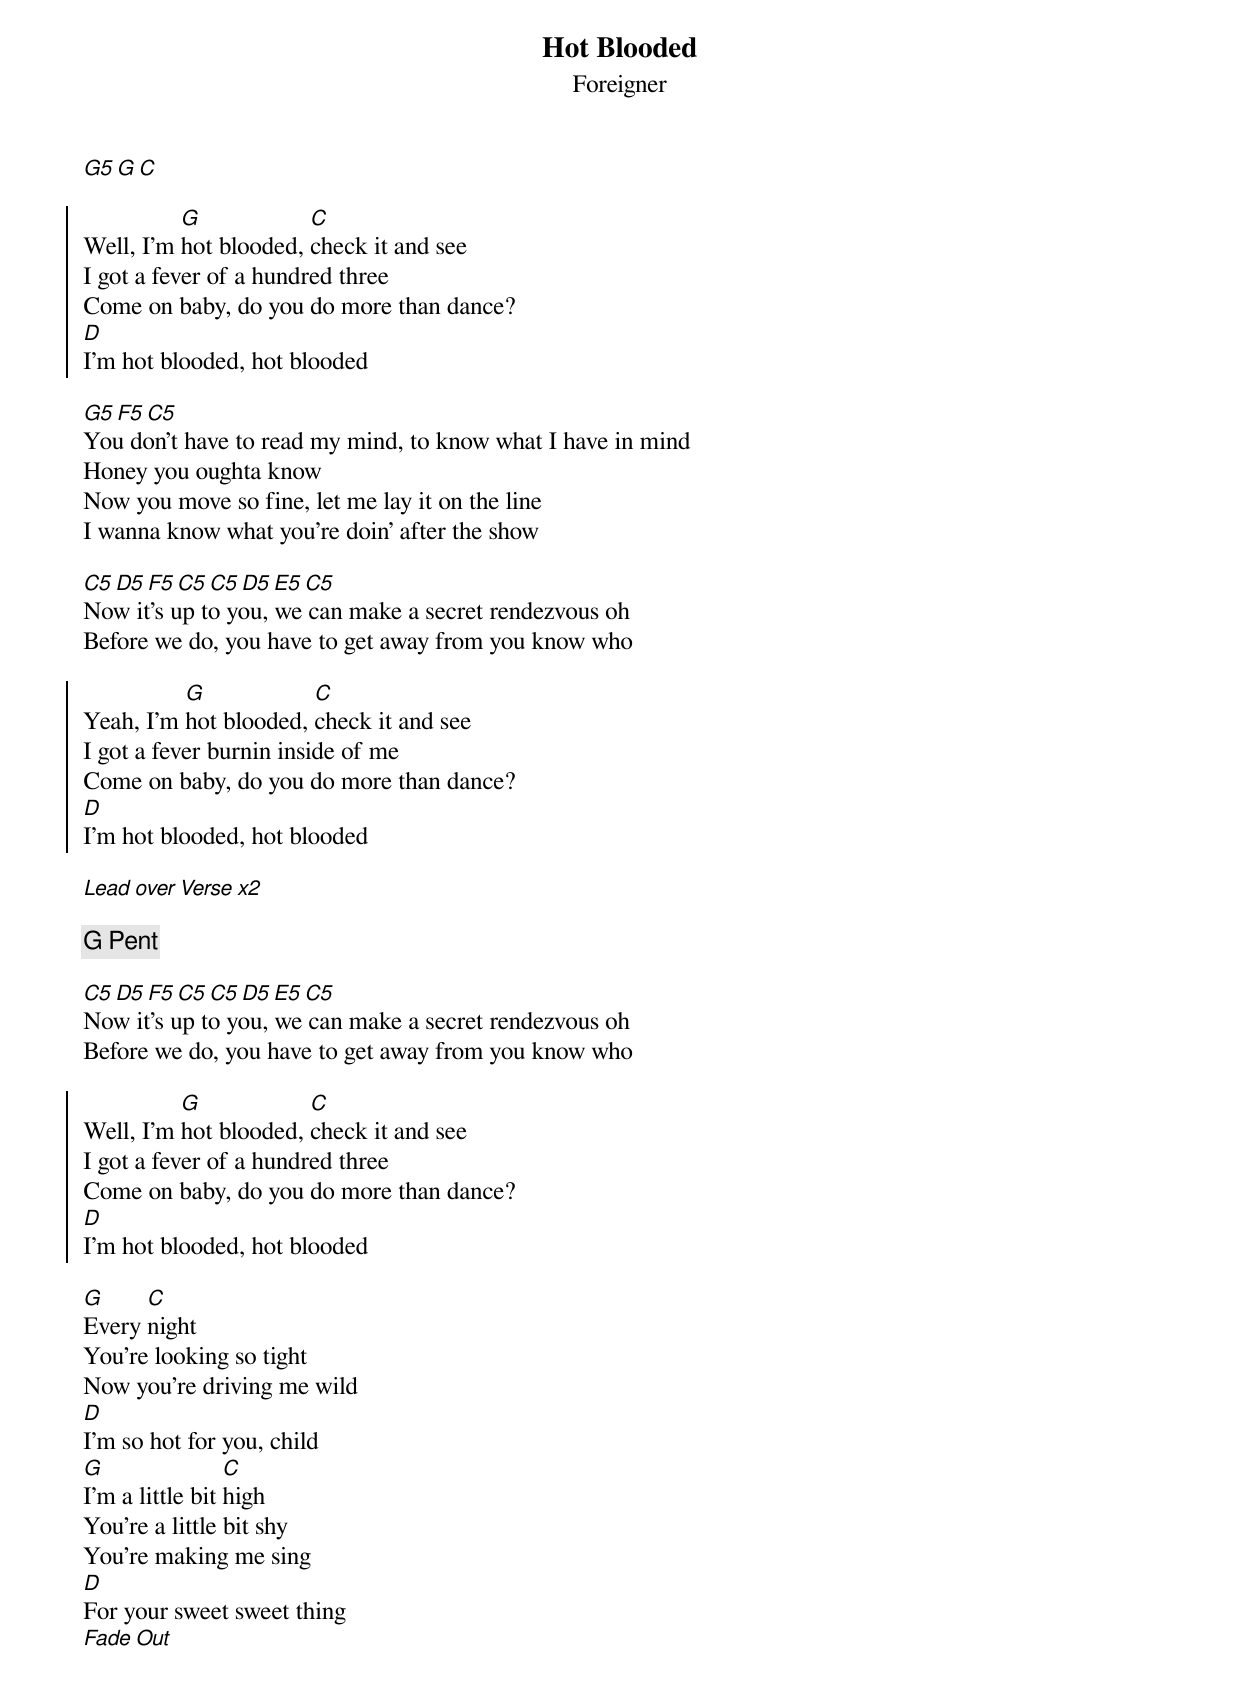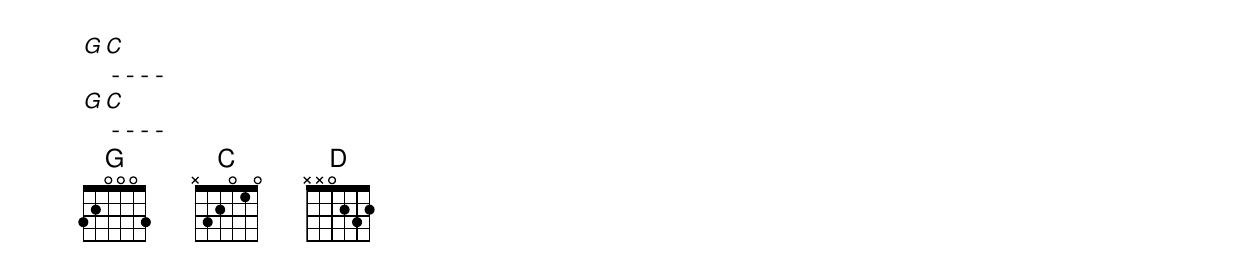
{t: Hot Blooded}
{st: Foreigner}
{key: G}

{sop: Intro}
[G5][G][C]
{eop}

{soc}
Well, I'm [G]hot blooded, [C]check it and see
I got a fever of a hundred three
Come on baby, do you do more than dance?
[D]I'm hot blooded, hot blooded
{eoc}

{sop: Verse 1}
[G5][F5][C5]
You don't have to read my mind, to know what I have in mind
Honey you oughta know
Now you move so fine, let me lay it on the line
I wanna know what you're doin' after the show
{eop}

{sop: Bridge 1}
[C5][D5][F5][C5][C5][D5][E5][C5]
Now it's up to you, we can make a secret rendezvous oh
Before we do, you have to get away from you know who
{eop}

{soc}
Yeah, I'm [G]hot blooded, [C]check it and see
I got a fever burnin inside of me
Come on baby, do you do more than dance?
[D]I'm hot blooded, hot blooded
{eoc}

[Lead over Verse x2]

{c:G Pent}

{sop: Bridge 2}
[C5][D5][F5][C5][C5][D5][E5][C5]
Now it's up to you, we can make a secret rendezvous oh
Before we do, you have to get away from you know who
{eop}

{soc}
Well, I'm [G]hot blooded, [C]check it and see
I got a fever of a hundred three
Come on baby, do you do more than dance?
[D]I'm hot blooded, hot blooded
{eoc}

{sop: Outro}
[G]Every [C]night
You're looking so tight
Now you're driving me wild
[D]I'm so hot for you, child
[G]I'm a little bit [C]high
You're a little bit shy
You're making me sing
[D]For your sweet sweet thing
[Fade Out]
[G][C] - - - -
[G][C] - - - -
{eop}
